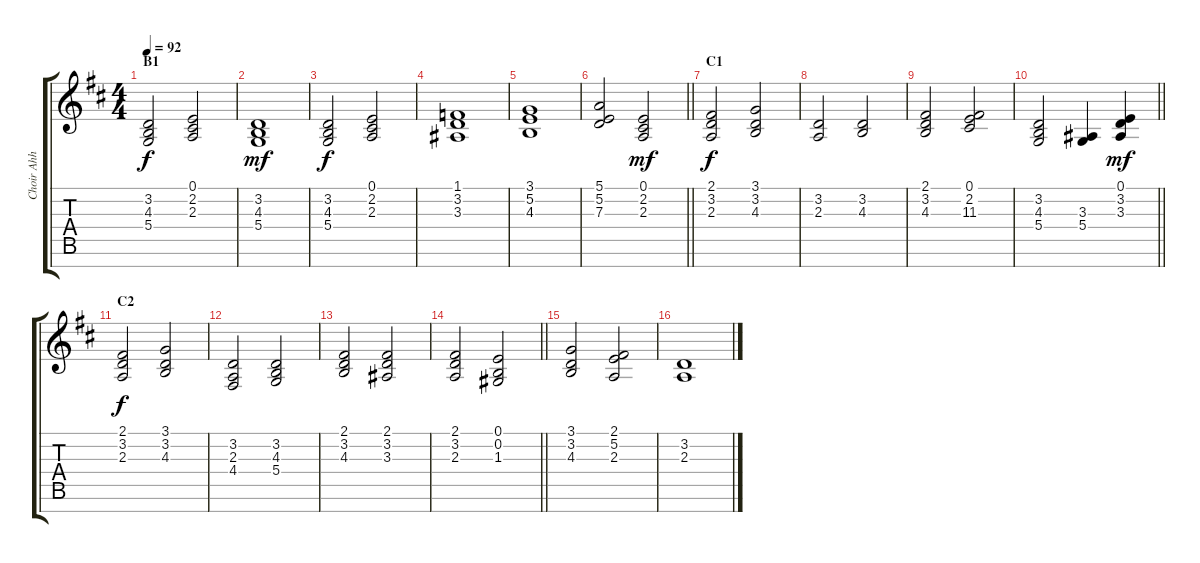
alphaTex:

\track ("Choir Ahh" "Choir Ahh") {instrument choiraahs}
\staff {score tabs}
\tuning (E4 B3 G3 D3 A2 E2 B1) {hide}
\ts (4 4)
\section ("" "B1")
\tempo 92
\clef g2
\ks d
(3.2 4.3 5.4).2{dy f} (0.1 2.2 2.3).2 |
(3.2 4.3 5.4).1{dy mf} |
(3.2 4.3 5.4).2{dy f} (0.1 2.2 2.3).2 |
(1.1 3.2 3.3).1 |
(3.1 5.2 4.3).1 |
\barLineRight lightlight
(5.1 5.2 7.3).2 (0.1 2.2 2.3).2{dy mf} |
\section ("" "C1")
(2.1 3.2 2.3).2{dy f} (3.1 3.2 4.3).2 |
(3.2 2.3).2 (3.2 4.3).2 |
(2.1 3.2 4.3).2 (0.1 2.2 11.3).2 |
\barLineRight lightlight
(3.2 4.3 5.4).2 (3.3 5.4).4 (0.1 3.2 3.3).4{dy mf} |
\section ("" "C2")
(2.1 3.2 2.3).2{dy f} (3.1 3.2 4.3).2 |
(3.2 2.3 4.4).2 (3.2 4.3 5.4).2 |
(2.1 3.2 4.3).2 (2.1 3.2 3.3).2 |
\barLineRight lightlight
(2.1 3.2 2.3).2 (0.1 0.2 1.3).2 |
(3.1 3.2 4.3).2 (2.1 5.2 2.3).2 |
(3.2 2.3).1
